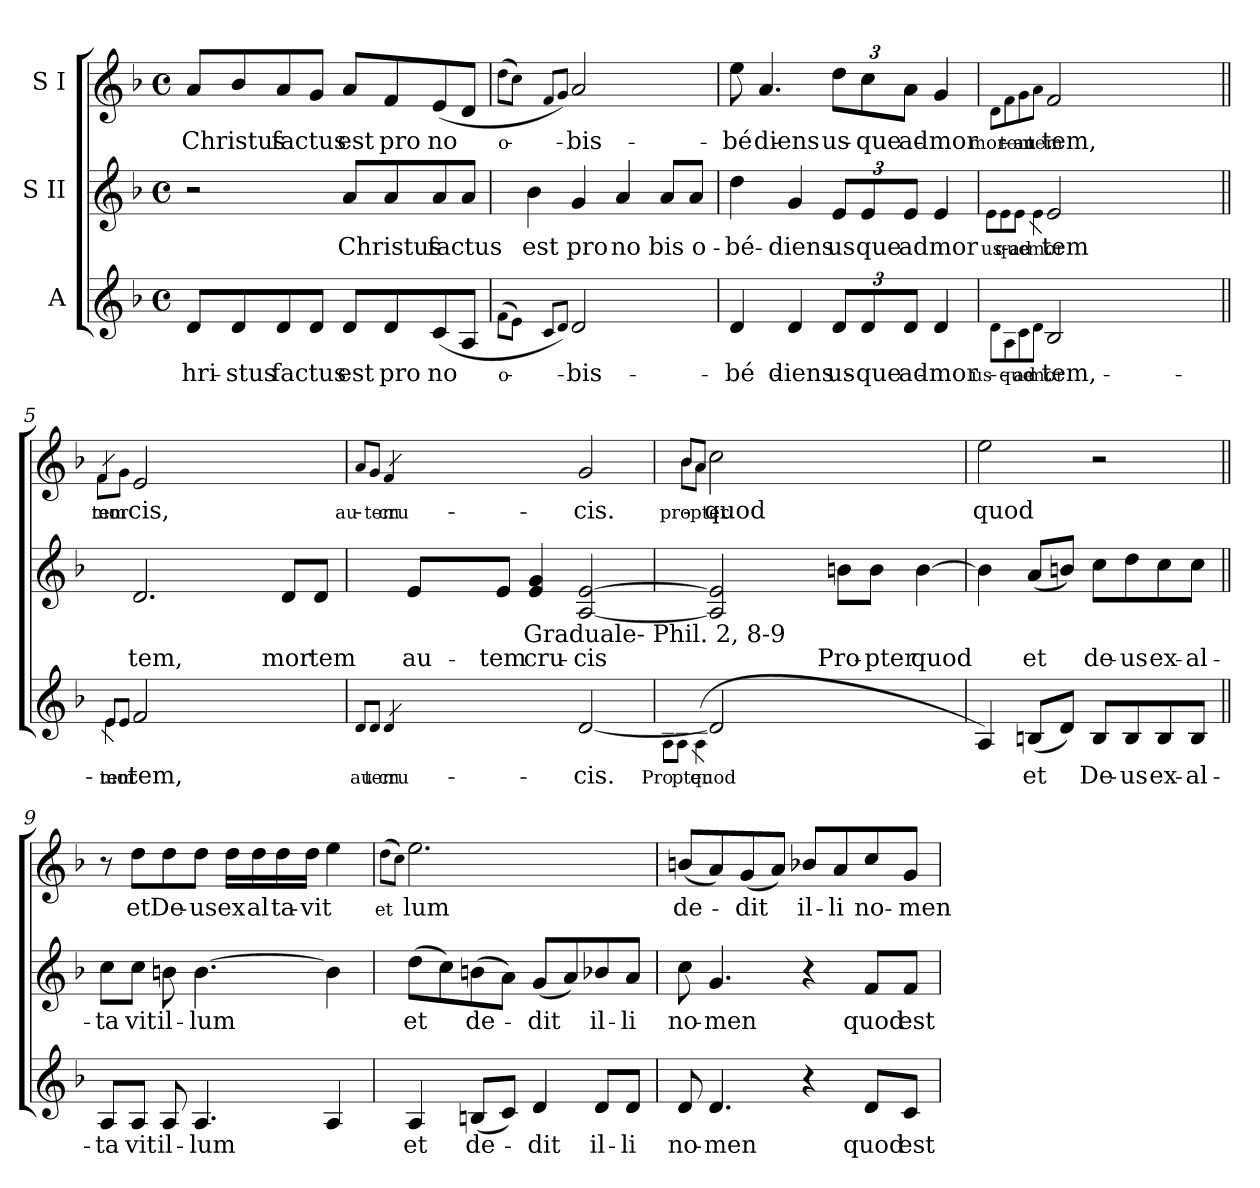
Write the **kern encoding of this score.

**kern	**text	**kern	**text	**kern	**text
*part3	*part3	*part2	*part2	*part1	*part1
*staff3	*staff3	*staff2	*staff2	*staff1	*staff1
*I"A	*	*I"S II	*	*I"S I	*
*clefG2	*	*clefG2	*	*clefG2	*
*k[b-]	*	*k[b-]	*	*k[b-]	*
*F:	*	*F:	*	*F:	*
*M4/4	*	*M4/4	*	*M4/4	*
*met(c)	*	*met(c)	*	*met(c)	*
=1	=1	=1	=1	=1	=1
!	!LO:LY:b	!	!	!	!LO:LY:b
8d/L	hri-	2r	.	8a/L	Christus
!	!LO:LY:b	!	!	!	!
8d/	-stus	.	.	8b-/	.
!	!LO:LY:b	!	!	!	!LO:LY:b
8d/	factus	.	.	8a/	factus
8d/J	.	.	.	8g/J	.
!	!LO:LY:b	!	!LO:LY:b	!	!LO:LY:b
8d/L	est	8a/L	Christus	8a/L	est
!	!LO:LY:b	!	!	!	!LO:LY:b
8d/	pro	8a/	.	8f/	pro
!	!LO:LY:b	!	!LO:LY:b	!	!LO:LY:b
(<8c/	no-	8a/	factus	(<8e/	no-
8A/J	.	8a/J	.	8d/J	.
=2	=2	=2	=2	=2	=2
*	*	*	*	*^	*
!	!LO:LY:b	!	!	!	!	!LO:LY:b
*^	*	*	*	*	*	*
.	(<8qf\L	o-	.	.	.	(>8qdd\L	o-
.	8qe\J)	.	.	.	.	8qcc\J)	.
!	!	!	!	!LO:LY:b	!	!	!
4ryy	4ryy	.	4b-\	est	4ryy	4ryy	.
8qc/L	.	.	.	.	8qf/L	.	.
8qd/J)	.	.	.	.	8qg/J)	.	.
!	!	!LO:LY:b	!	!LO:LY:b	!	!	!LO:LY:b
2d/	2.ryy	-bis	4g/	pro	2a/	2.ryy	-bis
!	!	!	!	!LO:LY:b	!	!	!
.	.	.	4a/	no	.	.	.
!	!	!	!	!LO:LY:b	!	!	!
4ryy	.	.	8a/L	bis	4ryy	.	.
!	!	!	!	!LO:LY:b	!	!	!
.	.	.	8a/J	o-	.	.	.
*v	*v	*	*	*	*v	*v	*
=3	=3	=3	=3	=3	=3
!	!LO:LY:b	!	!LO:LY:b	!	!LO:LY:b
4d/	-bé	4dd\	-bé-	8ee\	-bé
!	!	!	!	!	!LO:LY:b
.	.	.	.	4.a/	diens
!	!LO:LY:b	!	!LO:LY:b	!	!
4d/	diens	4g/	-diens	.	.
*Xbrackettup	*	*	*	*	*
!	!LO:LY:b	!	!	!	!
*	*	*Xbrackettup	*	*	*
!	!	!	!LO:LY:b	!	!
*	*	*	*	*Xbrackettup	*
!	!	!	!	!	!LO:LY:b
12d/L	us	12e/L	us	12dd\L	us
!	!LO:LY:b	!	!LO:LY:b	!	!LO:LY:b
12d/	que	12e/	que	12cc\	que
!	!LO:LY:b	!	!LO:LY:b	!	!LO:LY:b
12d/J	ad	12e/J	ad	12a\J	ad
!	!LO:LY:b	!	!LO:LY:b	!	!LO:LY:b
4d/	mor-	4e/	mor-	4g/	mor-
=4	=4	=4	=4	=4	=4
*	*	*	*	*^	*
!	!LO:LY:b	!	!LO:LY:b	!	!	!LO:LY:b
*^	*	*^	*	*	*	*
.	8qd\L	us-	.	8qe\L	us	.	8qd\L	mor-
!	!	!LO:LY:b	!	!	!LO:LY:b	!	!	!LO:LY:b
.	8qA\	-que	.	8qe\	que	.	8qf\	-tem
!	!	!LO:LY:b	!	!	!LO:LY:b	!	!	!LO:LY:b
.	8qc\	ad	.	8qe\J	ad	.	8qg\	au-
!	!	!LO:LY:b	!	!	!LO:LY:b	!	!	!LO:LY:b
.	8qd\J	mor-	.	4qe\	mor-	.	8qa\J	-tem
!	!	!LO:LY:b	!	!	!LO:LY:b	!	!	!LO:LY:b
2B-/	2ryy	-tem,	2e/	2ryy	-tem	2f/	2ryy	-tem,
!!LO:LB:g=z	!!
=5||	=5||	=5||	=5||	=5||	=5||	=5||	=5||	=5||
!	!	!LO:LY:b	!	!	!	!	!	!LO:LY:b
*	*^	*	*v	*v	*	*	*	*
.	.	8qe/L	mor	.	.	.	8qf\L	mor
!	!	!	!	!	!	!	!	!LO:LY:b
!	!	!	!LO:LY:b	!	!	!	!	!LO:LY:b
.	4qe\	8qe/J	tem	.	.	4qf/	8qg\J	tem
!	!	!	!LO:LY:b	!	!LO:LY:b	!	!	!LO:LY:b
48ryy	2f/	2ryy	-tem,	2.d/	-tem,	2e/	2ryy	-cis,
2ryy	.	.	.	.	.	.	.	.
.	2ryy	2ryy	.	.	.	2ryy	2ryy	.
48%23ryy	.	.	.	.	.	.	.	.
!	!	!	!	!	!LO:LY:b	!	!	!
.	.	.	.	8d/L	mor	.	.	.
!	!	!	!	!	!LO:LY:b	!	!	!
.	.	.	.	8d/J	tem	.	.	.
*v	*v	*v	*	*	*	*v	*v	*
=6	=6	=6	=6	=6	=6
!	!LO:LY:b	!	!	!	!LO:LY:b
8qd/L	au-	.	.	8qa/L	au-
!	!LO:LY:b	!	!	!	!LO:LY:b
8qd/J	-tem	.	.	8qg/J	-tem
!	!LO:LY:b	!	!	!	!LO:LY:b
4qd/	cru-	.	.	4qf/	cru-
!	!	!	!LO:LY:b	!	!
2ryy	.	8e/L	au-	2ryy	.
!	!	!	!LO:LY:b	!	!
.	.	8e/J	-tem	.	.
!	!	!	!LO:LY:b	!	!
.	.	4e/ 4g/	cru-	.	.
!	!LO:LY:b	!	!LO:LY:b	!	!LO:LY:b
[<2d/	-cis.	[<2A/ [>2e/	-cis	2g/	-cis.
!	!	!LO:TX:b:cj:t=Graduale- Phil. 2, 8-9	!	!	!
=7	=7	=7	=7	=7	=7
*^	*	*	*	*	*
!	!	!LO:LY:b	!	!	!	!
.	8qA\L	Pro-	.	.	.	.
!	!	!	!	!	!	!LO:LY:b
*	*	*	*	*	*^	*
!	!	!LO:LY:b	!	!	!	!	!LO:LY:b
.	8qA\J	-pter	.	.	8qb-/L	8qb-\L	pro-
!	!	!	!	!	!	!	!LO:LY:b
!	!	!LO:LY:b	!	!	!	!	!LO:LY:b
.	(<4qA\	quod	.	.	8qa/J	8qa\J	-pter
!	!	!	!	!	!	!	!LO:LY:b
2d/]	2ryy	.	2A/] 2e/]	.	2cc\	2ryy	quod
!	!	!	!	!LO:LY:b	!	!	!
2ryy	2ryy	.	8bn\L	Pro-	2ryy	2ryy	.
!	!	!	!	!LO:LY:b	!	!	!
.	.	.	8b\J	-pter	.	.	.
!	!	!	!	!LO:LY:b	!	!	!
.	.	.	[>4b\	quod	.	.	.
*v	*v	*	*	*	*v	*v	*
=8	=8	=8	=8	=8	=8
!	!	!	!	!	!LO:LY:b
4A/)	.	4b\]	.	2ee\	quod
!	!LO:LY:b	!	!LO:LY:b	!	!
(<8Bn/L	et	(<8a/L	et	.	.
8d/J)	.	8bn/J)	.	.	.
!	!LO:LY:b	!	!LO:LY:b	!	!
8B/L	De-	8cc\L	de-	2r	.
!	!LO:LY:b	!	!LO:LY:b	!	!
8B/	-us	8dd\	-us	.	.
!	!LO:LY:b	!	!LO:LY:b	!	!
8B/	ex-	8cc\	ex-	.	.
!	!LO:LY:b	!	!LO:LY:b	!	!
8B/J	-al-	8cc\J	-al-	.	.
!!LO:LB:g=z
=9||	=9||	=9||	=9||	=9||	=9||
!	!LO:LY:b	!	!LO:LY:b	!	!
8A/L	-ta	8cc\L	-ta	8r	.
!	!LO:LY:b	!	!LO:LY:b	!	!LO:LY:b
8A/J	vit	8cc\J	vit	8dd\L	et
!	!LO:LY:b	!	!LO:LY:b	!	!LO:LY:b
8A/	il-	8bn\	il-	8dd\	De-
!	!LO:LY:b	!	!LO:LY:b	!	!LO:LY:b
4.A/	-lum	[>4.b\	-lum	8dd\J	-us
!	!	!	!	!	!LO:LY:b
.	.	.	.	16dd\LL	ex
!	!	!	!	!	!LO:LY:b
.	.	.	.	16dd\	al
!	!	!	!	!	!LO:LY:b
.	.	.	.	16dd\	ta-
!	!	!	!	!	!LO:LY:b
.	.	.	.	16dd\JJ	-vit
4A/	.	4b\]	.	4ee\	.
=10	=10	=10	=10	=10	=10
*	*	*	*	*^	*
!	!	!	!	!	!	!LO:LY:b
.	.	.	.	.	(>8qdd\L	et
.	.	.	.	.	8qcc\J)	.
!	!LO:LY:b	!	!LO:LY:b	!	!	!LO:LY:b
4A/	et	(>8dd\L	et	2.ee\	4ryy	lum
.	.	8cc\)	.	.	.	.
!	!LO:LY:b	!	!LO:LY:b	!	!	!
(<8Bn/L	de-	(>8bn\	de-	.	2.ryy	.
8c/J)	.	8a\J)	.	.	.	.
!	!LO:LY:b	!	!LO:LY:b	!	!	!
4d/	-dit	(<8g/L	-dit	.	.	.
.	.	8a/)	.	.	.	.
!	!LO:LY:b	!	!LO:LY:b	!	!	!
8d/L	il-	8b-X/	il-	4ryy	.	.
!	!LO:LY:b	!	!LO:LY:b	!	!	!
8d/J	-li	8a/J	-li	.	.	.
*	*	*	*	*v	*v	*
=11	=11	=11	=11	=11	=11
!	!LO:LY:b	!	!LO:LY:b	!	!LO:LY:b
8d/	no-	8cc\	no-	(<8bn/L	de-
!	!LO:LY:b	!	!LO:LY:b	!	!
4.d/	-men	4.g/	-men	8a/)	.
!	!	!	!	!	!LO:LY:b
.	.	.	.	(<8g/	-dit
.	.	.	.	8a/J)	.
!	!	!	!	!	!LO:LY:b
4r	.	4r	.	8b-X/L	il-
!	!	!	!	!	!LO:LY:b
.	.	.	.	8a/	-li
!	!LO:LY:b	!	!LO:LY:b	!	!LO:LY:b
8d/L	quod	8f/L	quod	8cc/	no-
!	!LO:LY:b	!	!LO:LY:b	!	!LO:LY:b
8c/J	est	8f/J	est	8g/J	-men
=	=	=	=	=	=
*-	*-	*-	*-	*-	*-
